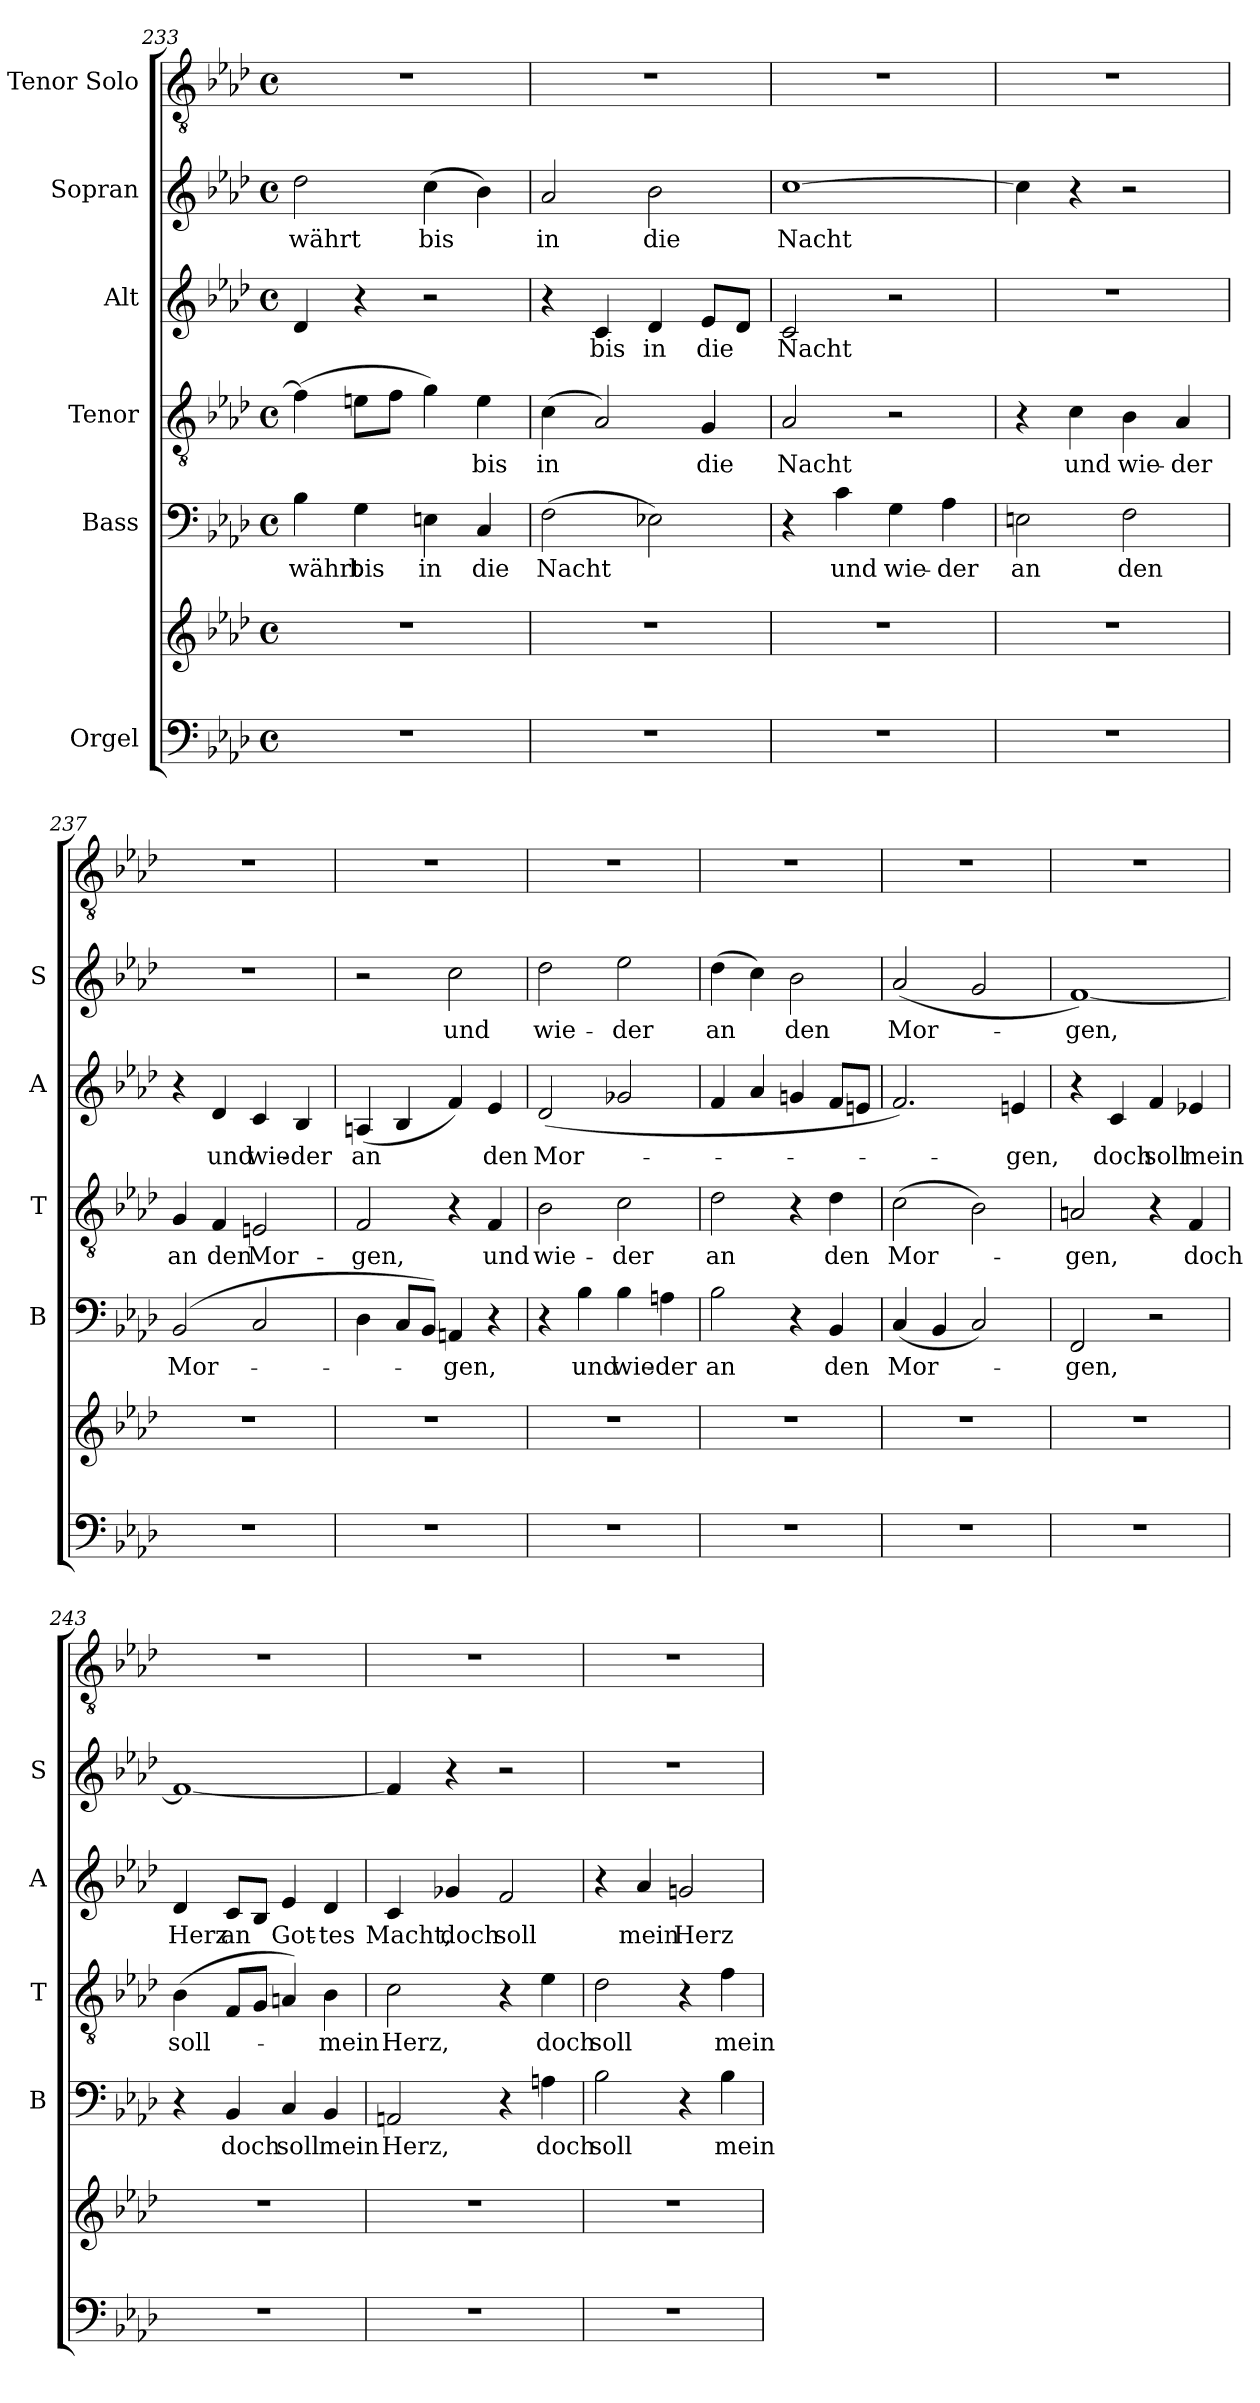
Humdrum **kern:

**kern	**kern	**kern	**text	**kern	**text	**kern	**text	**kern	**text	**kern
*part6	*part6	*part5	*part5	*part4	*part4	*part3	*part3	*part2	*part2	*part1
*staff7	*staff6	*staff5	*staff5	*staff4	*staff4	*staff3	*staff3	*staff2	*staff2	*staff1
*I"Orgel	*	*I"Bass	*	*I"Tenor	*	*I"Alt	*	*I"Sopran	*	*I"Tenor Solo
*	*	*I'B	*	*I'T	*	*I'A	*	*I'S	*	*
*clefF4	*clefG2	*clefF4	*	*clefGv2	*	*clefG2	*	*clefG2	*	*clefGv2
*k[b-e-a-d-]	*k[b-e-a-d-]	*k[b-e-a-d-]	*	*k[b-e-a-d-]	*	*k[b-e-a-d-]	*	*k[b-e-a-d-]	*	*k[b-e-a-d-]
*M4/4	*M4/4	*M4/4	*	*M4/4	*	*M4/4	*	*M4/4	*	*M4/4
*met(c)	*met(c)	*met(c)	*	*met(c)	*	*met(c)	*	*met(c)	*	*met(c)
=233	=233	=233	=233	=233	=233	=233	=233	=233	=233	=233
!	!	!	!LO:LY:b	!	!	!	!	!	!LO:LY:b	!
1r	1r	4B-\	währt	(>4f\]	.	4d-/	.	2dd-\	währt	1r
!	!	!	!LO:LY:b	!	!	!	!	!	!	!
.	.	4G\	bis	8en\L	.	4r	.	.	.	.
.	.	.	.	8f\J	.	.	.	.	.	.
!	!	!	!LO:LY:b	!	!	!	!	!	!LO:LY:b	!
.	.	4En\	in	4g\)	.	2r	.	(>4cc\	bis	.
!	!	!	!LO:LY:b	!	!LO:LY:b	!	!	!	!	!
.	.	4C/	die	4e\	bis	.	.	4b-\)	.	.
=234	=234	=234	=234	=234	=234	=234	=234	=234	=234	=234
!	!	!	!LO:LY:b	!	!LO:LY:b	!	!	!	!LO:LY:b	!
1r	1r	(>2F\	Nacht	(>4c\	in	4r	.	2a-/	in	1r
!	!	!	!	!	!	!	!LO:LY:b	!	!	!
.	.	.	.	2A-/)	.	4c/	bis	.	.	.
!	!	!	!	!	!	!	!LO:LY:b	!	!LO:LY:b	!
.	.	2E-X\)	.	.	.	4d-/	in	2b-\	die	.
!	!	!	!	!	!LO:LY:b	!	!LO:LY:b	!	!	!
.	.	.	.	4G/	die	8e-/L	die	.	.	.
.	.	.	.	.	.	8d-/J	.	.	.	.
=235	=235	=235	=235	=235	=235	=235	=235	=235	=235	=235
!	!	!	!	!	!LO:LY:b	!	!LO:LY:b	!	!LO:LY:b	!
1r	1r	4r	.	2A-/	Nacht	2c/	Nacht	[1cc	Nacht	1r
!	!	!	!LO:LY:b	!	!	!	!	!	!	!
.	.	4c\	und	.	.	.	.	.	.	.
!	!	!	!LO:LY:b	!	!	!	!	!	!	!
.	.	4G\	wie-	2r	.	2r	.	.	.	.
!	!	!	!LO:LY:b	!	!	!	!	!	!	!
.	.	4A-\	-der	.	.	.	.	.	.	.
!!LO:PB:g=z
=236	=236	=236	=236	=236	=236	=236	=236	=236	=236	=236
!	!	!	!LO:LY:b	!	!	!	!	!	!	!
1r	1r	2En\	an	4r	.	1r	.	4cc\]	.	1r
!	!	!	!	!	!LO:LY:b	!	!	!	!	!
.	.	.	.	4c\	und	.	.	4r	.	.
!	!	!	!LO:LY:b	!	!LO:LY:b	!	!	!	!	!
.	.	2F\	den	4B-\	wie-	.	.	2r	.	.
!	!	!	!	!	!LO:LY:b	!	!	!	!	!
.	.	.	.	4A-/	-der	.	.	.	.	.
=237	=237	=237	=237	=237	=237	=237	=237	=237	=237	=237
!	!	!	!LO:LY:b	!	!LO:LY:b	!	!	!	!	!
1r	1r	(>2BB-/	Mor-	4G/	an	4r	.	1r	.	1r
!	!	!	!	!	!LO:LY:b	!	!LO:LY:b	!	!	!
.	.	.	.	4F/	den	4d-/	und	.	.	.
!	!	!	!	!	!LO:LY:b	!	!LO:LY:b	!	!	!
.	.	2C/	.	2En/	Mor-	4c/	wie-	.	.	.
!	!	!	!	!	!	!	!LO:LY:b	!	!	!
.	.	.	.	.	.	4B-/	-der	.	.	.
=238	=238	=238	=238	=238	=238	=238	=238	=238	=238	=238
!	!	!	!	!	!LO:LY:b	!	!LO:LY:b	!	!	!
1r	1r	4D-\	.	2F/	-gen,	(<4An/	an	2r	.	1r
.	.	8C/L	.	.	.	4B-/	.	.	.	.
.	.	8BB-/J)	.	.	.	.	.	.	.	.
!	!	!	!LO:LY:b	!	!	!	!	!	!LO:LY:b	!
.	.	4AAn/	-gen,	4r	.	4f/)	.	2cc\	und	.
!	!	!	!	!	!LO:LY:b	!	!LO:LY:b	!	!	!
.	.	4r	.	4F/	und	4e-/	den	.	.	.
=239	=239	=239	=239	=239	=239	=239	=239	=239	=239	=239
!	!	!	!	!	!LO:LY:b	!	!LO:LY:b	!	!LO:LY:b	!
1r	1r	4r	.	2B-\	wie-	(>2d-/	Mor-	2dd-\	wie-	1r
!	!	!	!LO:LY:b	!	!	!	!	!	!	!
.	.	4B-\	und	.	.	.	.	.	.	.
!	!	!	!LO:LY:b	!	!LO:LY:b	!	!	!	!LO:LY:b	!
.	.	4B-\	wie-	2c\	-der	2g-X/	.	2ee-\	-der	.
!	!	!	!LO:LY:b	!	!	!	!	!	!	!
.	.	4An\	-der	.	.	.	.	.	.	.
=240	=240	=240	=240	=240	=240	=240	=240	=240	=240	=240
!	!	!	!LO:LY:b	!	!LO:LY:b	!	!	!	!LO:LY:b	!
1r	1r	2B-\	an	2d-\	an	4f/	.	(>4dd-\	an	1r
.	.	.	.	.	.	4a-/	.	4cc\)	.	.
!	!	!	!	!	!	!	!	!	!LO:LY:b	!
.	.	4r	.	4r	.	4gn/	.	2b-\	den	.
!	!	!	!LO:LY:b	!	!LO:LY:b	!	!	!	!	!
.	.	4BB-/	den	4d-\	den	8f/L	.	.	.	.
.	.	.	.	.	.	8en/J	.	.	.	.
!!LO:LB:g=z
=241	=241	=241	=241	=241	=241	=241	=241	=241	=241	=241
!	!	!	!LO:LY:b	!	!LO:LY:b	!	!	!	!LO:LY:b	!
1r	1r	(<4C/	Mor-	(>2c\	Mor-	2.f/)	.	(<2a-/	Mor-	1r
.	.	4BB-/	.	.	.	.	.	.	.	.
.	.	2C/)	.	2B-\)	.	.	.	2g/	.	.
!	!	!	!	!	!	!	!LO:LY:b	!	!	!
.	.	.	.	.	.	4en/	-gen,	.	.	.
=242	=242	=242	=242	=242	=242	=242	=242	=242	=242	=242
!	!	!	!LO:LY:b	!	!LO:LY:b	!	!	!	!LO:LY:b	!
1r	1r	2FF/	-gen,	2An/	-gen,	4r	.	[1f)	-gen,	1r
!	!	!	!	!	!	!	!LO:LY:b	!	!	!
.	.	.	.	.	.	4c/	doch	.	.	.
!	!	!	!	!	!	!	!LO:LY:b	!	!	!
.	.	2r	.	4r	.	4f/	soll	.	.	.
!	!	!	!	!	!LO:LY:b	!	!LO:LY:b	!	!	!
.	.	.	.	4F/	doch	4e-X/	mein	.	.	.
=243	=243	=243	=243	=243	=243	=243	=243	=243	=243	=243
!	!	!	!	!	!LO:LY:b	!	!LO:LY:b	!	!	!
1r	1r	4r	.	(>4B-\	soll-	4d-/	Herz	1f_	.	1r
!	!	!	!LO:LY:b	!	!	!	!LO:LY:b	!	!	!
.	.	4BB-/	doch	8F/L	.	8c/L	an	.	.	.
.	.	.	.	8G/J	.	8B-/J	.	.	.	.
!	!	!	!LO:LY:b	!	!	!	!LO:LY:b	!	!	!
.	.	4C/	soll	4An/)	.	4e-/	Got-	.	.	.
!	!	!	!LO:LY:b	!	!LO:LY:b	!	!LO:LY:b	!	!	!
.	.	4BB-/	mein	4B-\	-mein	4d-/	-tes	.	.	.
=244	=244	=244	=244	=244	=244	=244	=244	=244	=244	=244
!	!	!	!LO:LY:b	!	!LO:LY:b	!	!LO:LY:b	!	!	!
1r	1r	2AAn/	Herz,	2c\	Herz,	4c/	Macht,	4f/]	.	1r
!	!	!	!	!	!	!	!LO:LY:b	!	!	!
.	.	.	.	.	.	4g-X/	doch	4r	.	.
!	!	!	!	!	!	!	!LO:LY:b	!	!	!
.	.	4r	.	4r	.	2f/	soll	2r	.	.
!	!	!	!LO:LY:b	!	!LO:LY:b	!	!	!	!	!
.	.	4An\	doch	4e-\	doch	.	.	.	.	.
=245	=245	=245	=245	=245	=245	=245	=245	=245	=245	=245
!	!	!	!LO:LY:b	!	!LO:LY:b	!	!	!	!	!
1r	1r	2B-\	soll	2d-\	soll	4r	.	1r	.	1r
!	!	!	!	!	!	!	!LO:LY:b	!	!	!
.	.	.	.	.	.	4a-/	mein	.	.	.
!	!	!	!	!	!	!	!LO:LY:b	!	!	!
.	.	4r	.	4r	.	2gn/	Herz	.	.	.
!	!	!	!LO:LY:b	!	!LO:LY:b	!	!	!	!	!
.	.	4B-\	mein	4f\	mein	.	.	.	.	.
=	=	=	=	=	=	=	=	=	=	=
*-	*-	*-	*-	*-	*-	*-	*-	*-	*-	*-
